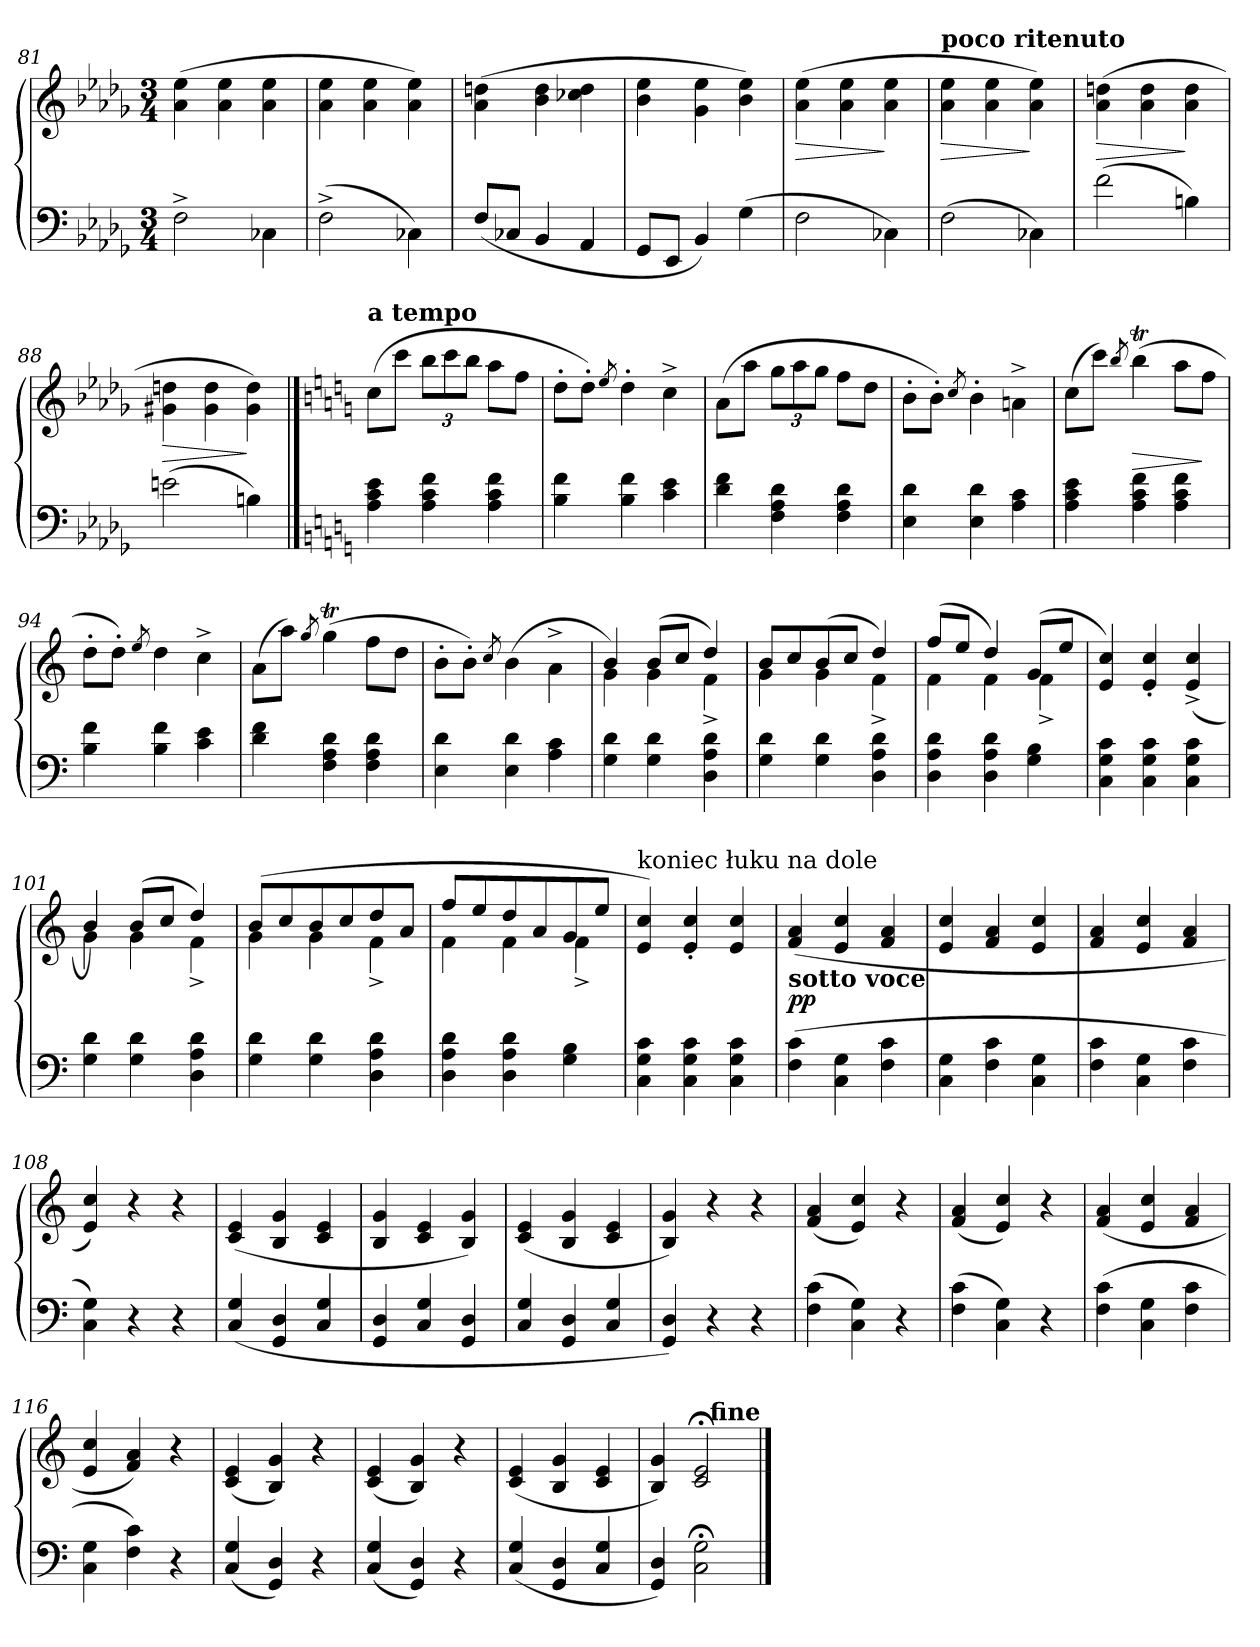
**kern	**kern	**dynam
*part1	*part1	*part1
*staff2	*staff1	*staff1/2
*clefF4	*clefG2	*
*k[b-e-a-d-g-]	*k[b-e-a-d-g-]	*
*M3/4	*M3/4	*
=81	=81	=81
2F^<	(4a- 4ee-	.
.	4a- 4ee-	.
4C-X\	4a- 4ee-	.
=82	=82	=82
(2F^<	4a- 4ee-	.
.	4a- 4ee-	.
4C-X\)	4a- 4ee-)	.
=83	=83	=83
(8F/L	(4a- 4ddn	.
8C-X/J	.	.
4BB-	4b- 4dd	.
4AA-	4cc-X 4dd	.
=84	=84	=84
8GG-L	4b- 4ee-	.
8EE-J	.	.
4BB-)	4g- 4ee-	.
(>4G-	4b- 4ee-)	.
=85	=85	=85
!	!	!LO:HP:b
2F	(4a- 4ee-	>
.	4a- 4ee-	.
4C-X\)	4a- 4ee-	]
=86	=86	=86
!	!LO:TX:a:B:t=poco ritenuto	!
!	!	!LO:HP:b
(2F	4a- 4ee-	>
.	4a- 4ee-	.
4C-X\)	4a- 4ee-)	]
=87	=87	=87
!	!	!LO:HP:b
(2f	(4a- 4ddn	>
.	4a- 4dd	.
4Bn)	4a- 4dd	]
=88	=88	=88
!	!	!LO:HP:b
(2en	4g#X 4ddn	>
.	4g# 4dd	.
4Bn)	4g# 4dd)	]
==89	==89	==89
*k[]	*k[]	*
!	!LO:TX:a:B:t=a tempo	!
4A 4c 4e	(8ccL	.
.	8cccJ	.
4A 4c 4f	12bbL	.
.	12ccc	.
.	12bbJ	.
4A 4c 4f	8aaL	.
.	8ffJ	.
=90	=90	=90
4B 4f	8dd'L	.
.	8dd'J)	.
.	8qee/	.
4B 4f	4dd'	.
4c 4e	4cc^<	.
=91	=91	=91
4d 4f	(8aL	.
.	8aaJ	.
4F 4A 4d	12ggL	.
.	12aa	.
.	12ggJ	.
4F 4A 4d	8ffL	.
.	8ddJ	.
=92	=92	=92
4E 4d	8b'L	.
.	8b'J)	.
.	8qcc/	.
4E 4d	4b'	.
4A 4c	4an^<\	.
=93	=93	=93
4A 4c 4e	(8ccL	.
.	8cccJ)	.
.	8qbb/	.
4A 4c 4f	(4bbt	>
4A 4c 4f	8aaL	.
.	8ffJ	]
=94	=94	=94
4B 4f	8dd'L	.
.	8dd'J)	.
.	8qee/	.
4B 4f	4dd	.
4c 4e	4cc^<	.
=95	=95	=95
4d 4f	(8aL	.
.	8aaJ)	.
.	8qgg/	.
4F 4A 4d	(4ggT	.
4F 4A 4d	8ffL	.
.	8ddJ	.
=96	=96	=96
4E 4d	8b'L	.
.	8b'J)	.
.	8qcc/	.
4E 4d	(4b	.
4A 4c	4a^<\	.
=97	=97	=97
*	*^	*
4G 4d	4b)	4g	.
4G 4d	(8bL	4g	.
.	8ccJ	.	.
4D 4A 4d	4dd)	4f^	.
=98	=98	=98	=98
4G 4d	8bL	4g	.
.	8cc	.	.
4G 4d	(8b	4g	.
.	8ccJ	.	.
4D 4A 4d	4dd)	4f^	.
=99	=99	=99	=99
4D 4A 4d	(8ffL	4f	.
.	8eeJ	.	.
4D 4A 4d	4dd)	4f	.
4G 4B	(8gL	4f^	.
.	8eeJ	.	.
*	*v	*v	*
=100	=100	=100
4C 4G 4c	4e 4cc)	.
4C 4G 4c	4e' 4cc'	.
4C 4G 4c	(>4e^ 4cc^	.
=101	=101	=101
*	*^	*
4G 4d	4b)	4g	.
4G 4d	(8bL	4g	.
.	8ccJ	.	.
4D 4A 4d	4dd)	4f^	.
=102	=102	=102	=102
4G 4d	(>8bL	4g	.
.	8cc	.	.
4G 4d	8b	4g	.
.	8cc	.	.
4D 4A 4d	8dd	4f^	.
.	8aJ	.	.
=103	=103	=103	=103
4D 4A 4d	8ffL	4f	.
.	8ee	.	.
4D 4A 4d	8dd	4f	.
.	8a	.	.
4G 4B	8g	4f^	.
.	8eeJ	.	.
*	*v	*v	*
=104	=104	=104
!	!LO:TX:a:t=koniec łuku na dole	!
4C 4G 4c	4e 4cc)	.
4C 4G 4c	4e' 4cc'	.
4C 4G 4c	4e 4cc	.
=105	=105	=105
!	!LO:TX:b:B:t=sotto voce	!
(>4F 4c	(<4f 4a	pp
4C 4G	4e 4cc	.
4F 4c	4f 4a	.
=106	=106	=106
4C 4G	4e 4cc	.
4F 4c	4f 4a	.
4C 4G	4e 4cc	.
=107	=107	=107
4F 4c	4f 4a	.
4C 4G	4e 4cc	.
4F 4c	4f 4a	.
=108	=108	=108
4C 4G)	4e 4cc)	.
4r	4r	.
4r	4r	.
=109	=109	=109
(<4C/ 4G/	(<4c 4e	.
4GG 4D	4B 4g	.
4C/ 4G/	4c 4e	.
=110	=110	=110
4GG 4D	4B 4g	.
4C/ 4G/	4c 4e	.
4GG 4D	4B 4g)	.
=111	=111	=111
4C/ 4G/	(<4c 4e	.
4GG 4D	4B 4g	.
4C/ 4G/	4c 4e	.
=112	=112	=112
4GG 4D)	4B 4g)	.
4r	4r	.
4r	4r	.
=113	=113	=113
(4F 4c	(4f 4a	.
4C 4G)	4e 4cc)	.
4r	4r	.
=114	=114	=114
(4F 4c	(4f 4a	.
4C 4G)	4e 4cc)	.
4r	4r	.
=115	=115	=115
(4F 4c	(4f 4a	.
4C 4G	4e 4cc	.
4F 4c	4f 4a	.
=116	=116	=116
4C 4G	4e 4cc	.
4F 4c)	4f 4a)	.
4r	4r	.
=117	=117	=117
(4C/ 4G/	(4c 4e	.
4GG 4D)	4B 4g)	.
4r	4r	.
=118	=118	=118
(4C/ 4G/	(4c 4e	.
4GG 4D)	4B 4g)	.
4r	4r	.
=119	=119	=119
(<4C/ 4G/	(4c 4e	.
4GG 4D	4B 4g	.
4C/ 4G/	4c 4e	.
=120	=120	=120
4GG 4D)	4B 4g)	.
2C;< 2G;<	2c;< 2e;<	.
!	!LO:TX:a:B:t=fine	!
==	==	==
*-	*-	*-
